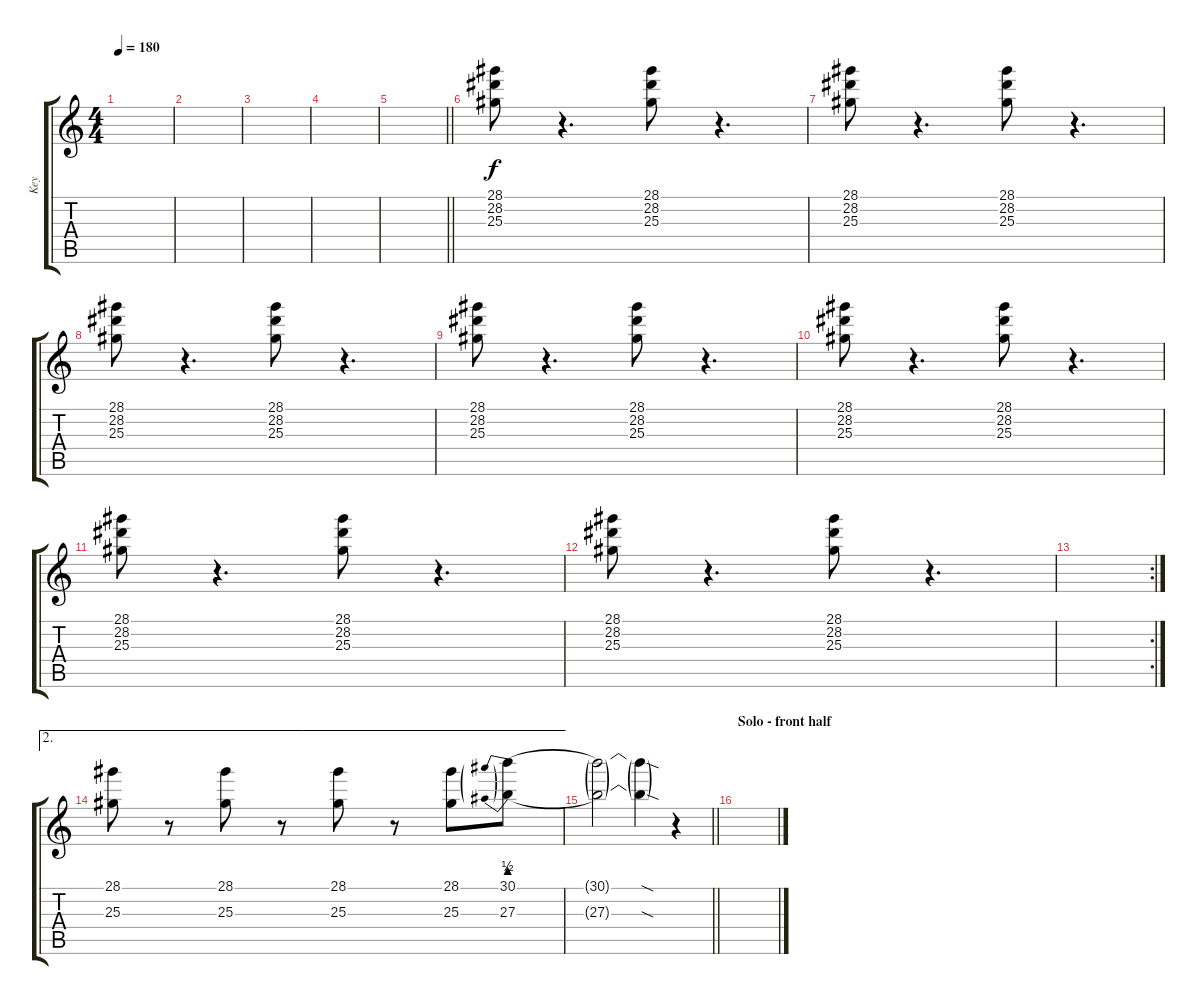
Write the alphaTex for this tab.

\track ("Key" "Key") {instrument stringensemble1}
\staff {score tabs}
\tuning (E4 B3 G3 D3 A2 E2) {hide}
\ts (4 4)
\tempo 180
\clef g2
\ks c
|
|
|
|
\barLineRight lightlight
|
(28.1 28.2 25.3).8 r.4{d} (28.1 28.2 25.3).8 r.4{d} |
(28.1 28.2 25.3).8 r.4{d} (28.1 28.2 25.3).8 r.4{d} |
(28.1 28.2 25.3).8 r.4{d} (28.1 28.2 25.3).8 r.4{d} |
(28.1 28.2 25.3).8 r.4{d} (28.1 28.2 25.3).8 r.4{d} |
(28.1 28.2 25.3).8 r.4{d} (28.1 28.2 25.3).8 r.4{d} |
(28.1 28.2 25.3).8 r.4{d} (28.1 28.2 25.3).8 r.4{d} |
(28.1 28.2 25.3).8 r.4{d} (28.1 28.2 25.3).8 r.4{d} |
\rc 2
|
\ae 2
(28.1 25.3).8 r.8 (28.1 25.3).8 r.8 (28.1 25.3).8 r.8 (28.1 25.3).8 (30.1{be (prebend 0 2 60 2)} 27.3{be (prebend 0 2 60 2)}).8 |
\barLineRight lightlight
(30.1{t} 27.3{t}).2 (30.1{sod t} 27.3{sod t}).4 r.4 |
\section ("" "Solo - front half")
